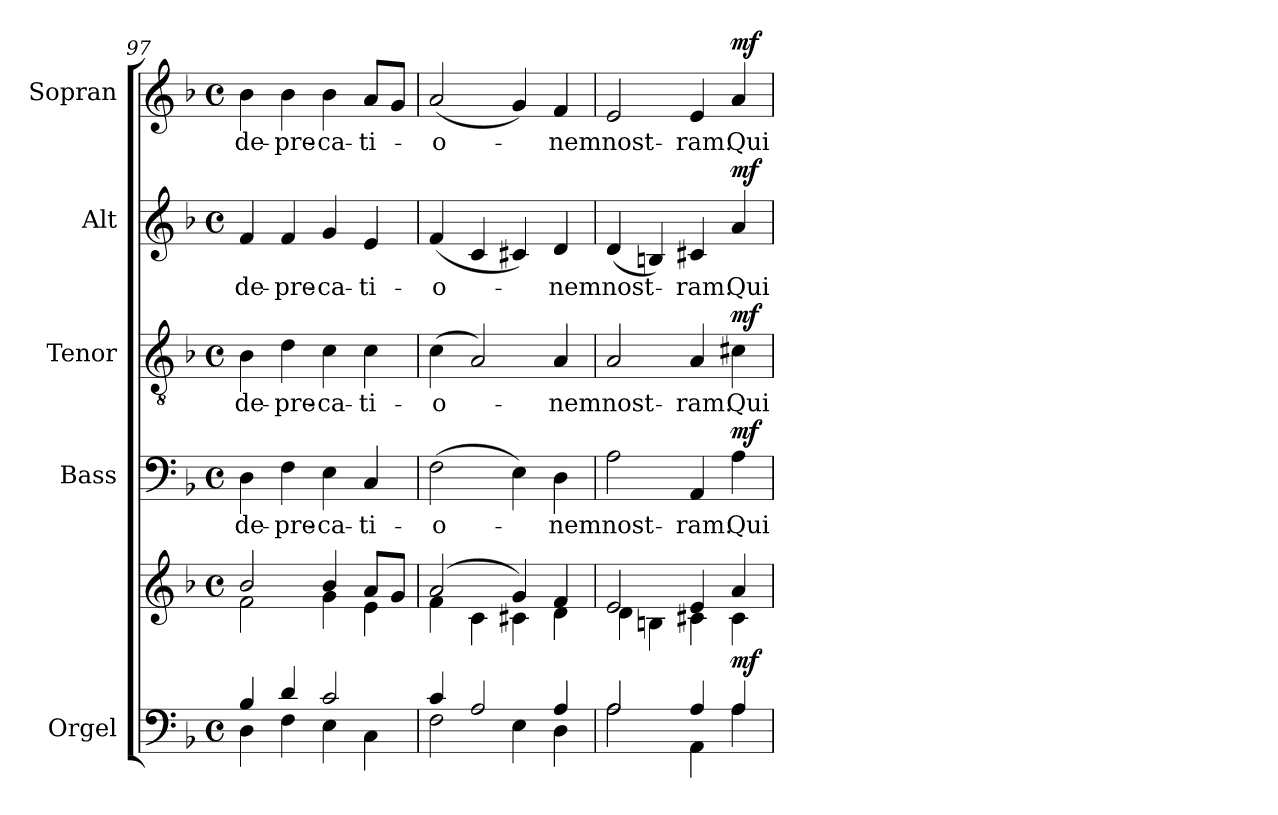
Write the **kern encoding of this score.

**kern	**kern	**dynam	**kern	**text	**dynam	**kern	**text	**dynam	**kern	**text	**dynam	**kern	**text	**dynam
*part5	*part5	*part5	*part4	*part4	*part4	*part3	*part3	*part3	*part2	*part2	*part2	*part1	*part1	*part1
*staff6	*staff5	*staff5/6	*staff4	*staff4	*staff4	*staff3	*staff3	*staff3	*staff2	*staff2	*staff2	*staff1	*staff1	*staff1
*I"Orgel	*	*	*I"Bass	*	*	*I"Tenor	*	*	*I"Alt	*	*	*I"Sopran	*	*
*I'Org.	*	*	*I'B.	*	*	*I'T.	*	*	*I'A.	*	*	*I'S.	*	*
*clefF4	*clefG2	*	*clefF4	*	*	*clefGv2	*	*	*clefG2	*	*	*clefG2	*	*
*k[b-]	*k[b-]	*	*k[b-]	*	*	*k[b-]	*	*	*k[b-]	*	*	*k[b-]	*	*
*F:	*F:	*	*F:	*	*	*F:	*	*	*F:	*	*	*F:	*	*
*M4/4	*M4/4	*	*M4/4	*	*	*M4/4	*	*	*M4/4	*	*	*M4/4	*	*
*met(c)	*met(c)	*	*met(c)	*	*	*met(c)	*	*	*met(c)	*	*	*met(c)	*	*
=97	=97	=97	=97	=97	=97	=97	=97	=97	=97	=97	=97	=97	=97	=97
*^	*^	*	*	*	*	*	*	*	*	*	*	*	*	*
4B-/	4D\	2b-/	2f\	.	4D\	de-	.	4B-\	de-	.	4f/	de-	.	4b-\	de-	.
4d/	4F\	.	.	.	4F\	-pre-	.	4d\	-pre-	.	4f/	-pre-	.	4b-\	-pre-	.
2c/	4E\	4b-/	4g\	.	4E\	-ca-	.	4c\	-ca-	.	4g/	-ca-	.	4b-\	-ca-	.
.	4C\	8a/L	4e\	.	4C/	-ti-	.	4c\	-ti-	.	4e/	-ti-	.	8a/L	-ti-	.
.	.	8g/J	.	.	.	.	.	.	.	.	.	.	.	8g/J	.	.
=98	=98	=98	=98	=98	=98	=98	=98	=98	=98	=98	=98	=98	=98	=98	=98	=98
4c/	2F\	(2a/	4f\	.	(2F\	-o-	.	(4c\	-o-	.	(4f/	-o-	.	(2a/	-o-	.
2A/	.	.	4c\	.	.	.	.	2A/)	.	.	4c/	.	.	.	.	.
.	4E\	4g/)	4c#X\	.	4E\)	.	.	.	.	.	4c#X/)	.	.	4g/)	.	.
4A/	4D\	4f/	4d\	.	4D\	-nem	.	4A/	-nem	.	4d/	-nem	.	4f/	-nem	.
!!LO:PB:g=z
=99	=99	=99	=99	=99	=99	=99	=99	=99	=99	=99	=99	=99	=99	=99	=99	=99
2A/	2A\	2e/	4d\	.	2A\	nost-	.	2A/	nost-	.	(4d/	nost-	.	2e/	nost-	.
.	.	.	4Bn\	.	.	.	.	.	.	.	4Bn/)	.	.	.	.	.
4A/	4AA\	4e/	4c#X\	.	4AA/	-ram.	.	4A/	-ram.	.	4c#X/	-ram.	.	4e/	-ram.	.
!	!	!	!	!LO:DY:b	!	!	!LO:DY:a	!	!	!LO:DY:a	!	!	!LO:DY:a	!	!	!LO:DY:a
4A/	4A\	4a/	4c#\	mf	4A\	Qui	mf	4c#X\	Qui	mf	4a/	Qui	mf	4a/	Qui	mf
*v	*v	*	*	*	*	*	*	*	*	*	*	*	*	*	*	*
*	*v	*v	*	*	*	*	*	*	*	*	*	*	*	*	*
=	=	=	=	=	=	=	=	=	=	=	=	=	=	=
*-	*-	*-	*-	*-	*-	*-	*-	*-	*-	*-	*-	*-	*-	*-
